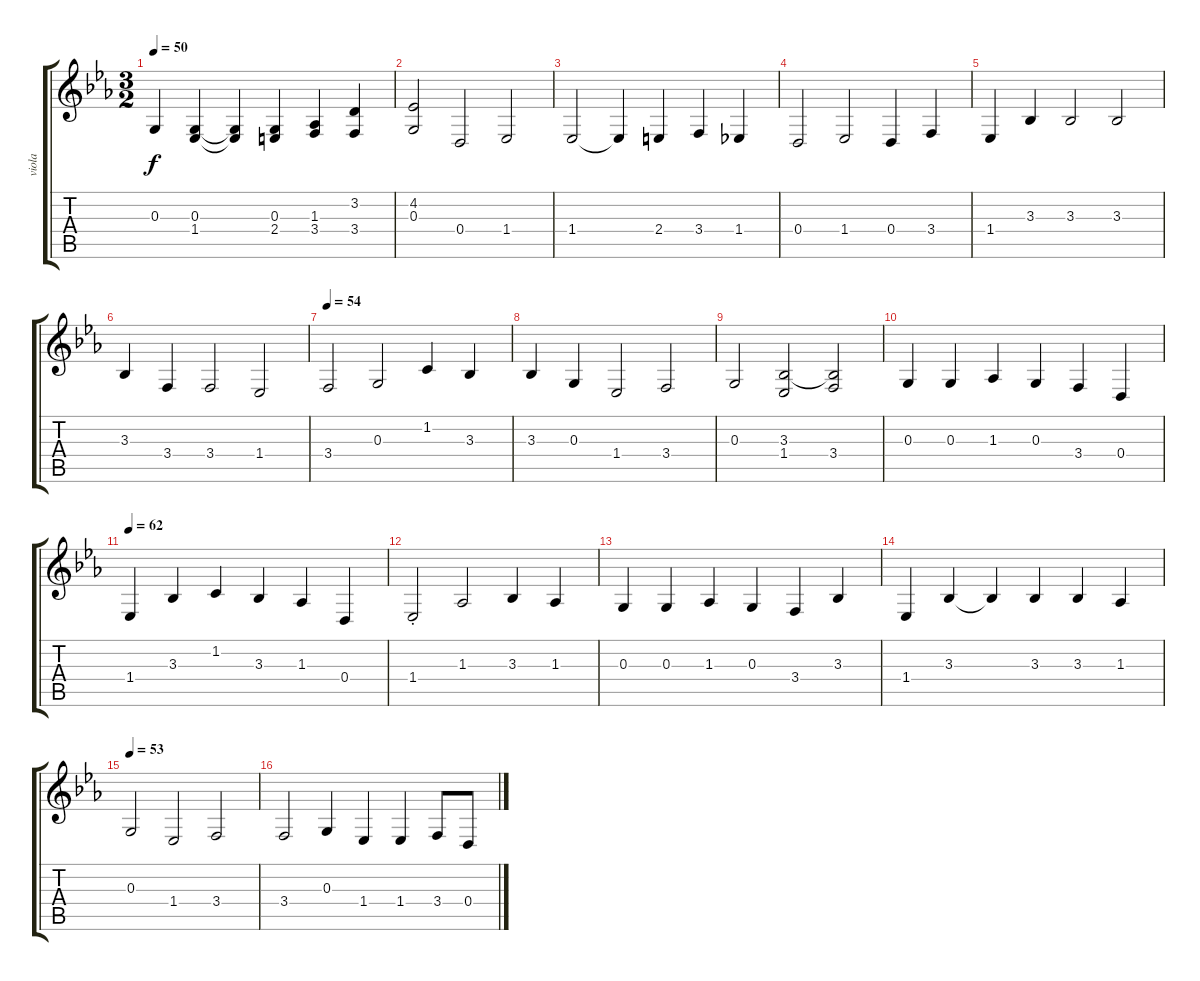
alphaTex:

\track ("viola" "viola") {instrument viola}
\staff {score tabs}
\tuning (E4 B3 G3 D3 A2 E2) {hide}
\ts (3 2)
\tempo 50
\clef g2
\ks eb
0.3.4{dy f} (0.3 1.4).4 (0.3{t} 1.4{t}).4 (0.3 2.4).4 (1.3 3.4).4 (3.2 3.4).4 |
(4.2 0.3).2 0.4.2 1.4.2 |
1.4.2 1.4{t}.4 2.4.4 3.4.4 1.4.4 |
0.4.2 1.4.2 0.4.4 3.4.4 |
1.4.4 3.3.4 3.3.2 3.3.2 |
3.3.4 3.4.4 3.4.2 1.4.2 |
\tempo 54
3.4.2 0.3.2 1.2.4 3.3.4 |
3.3.4 0.3.4 1.4.2 3.4.2 |
0.3.2 (3.3 1.4).2 (3.3{t} 3.4).2 |
0.3.4 0.3.4 1.3.4 0.3.4 3.4.4 0.4.4 |
\tempo 62
1.4.4 3.3.4 1.2.4 3.3.4 1.3.4 0.4.4 |
1.4{st}.2 1.3.2 3.3.4 1.3.4 |
0.3.4 0.3.4 1.3.4 0.3.4 3.4.4 3.3.4 |
1.4.4 3.3.4 3.3{t}.4 3.3.4 3.3.4 1.3.4 |
\tempo 53
0.3.2 1.4.2 3.4.2 |
3.4.2 0.3.4 1.4.4 1.4.4 3.4.8 0.4.8
